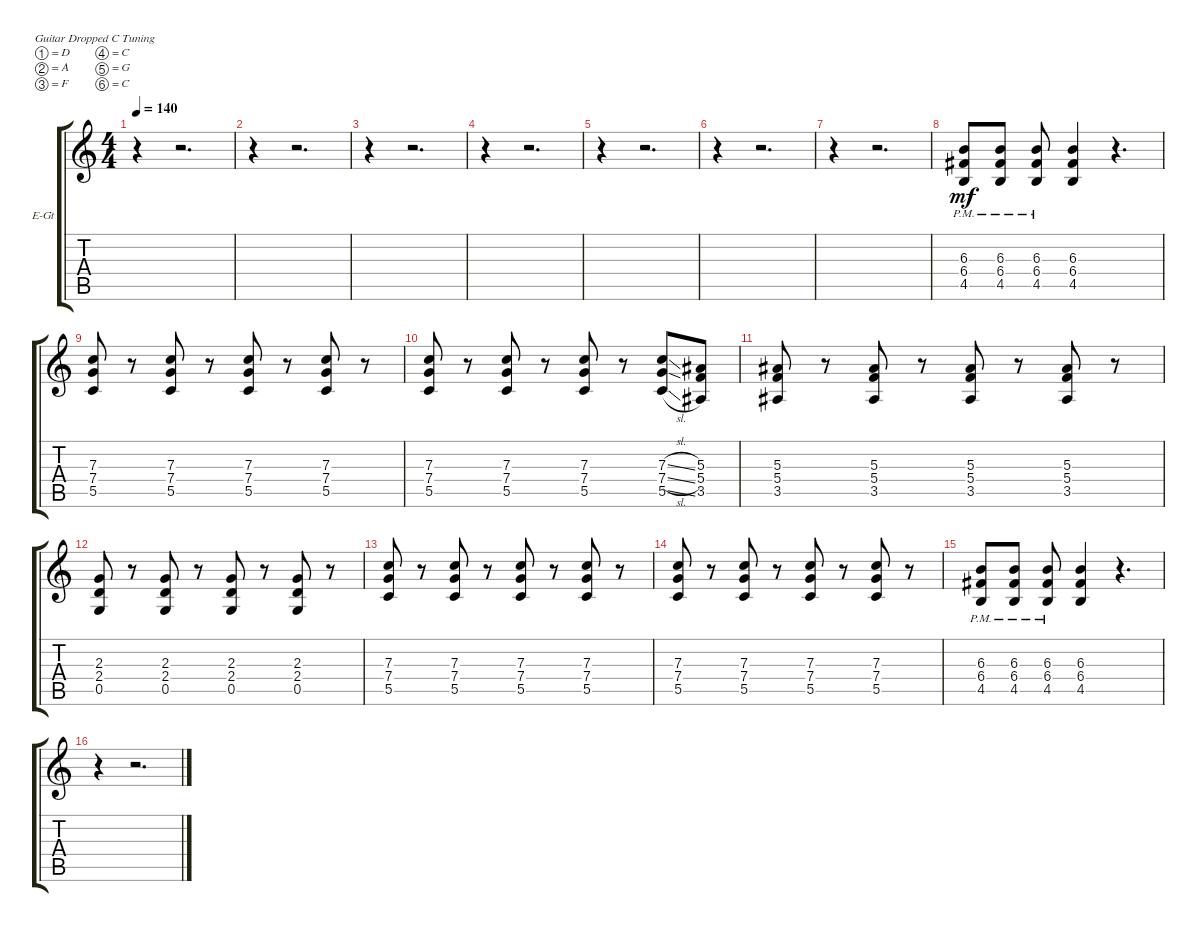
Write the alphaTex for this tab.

\bracketExtendMode groupsimilarinstruments
\firstSystemTrackNameOrientation horizontal
\otherSystemsTrackNameOrientation horizontal
\track ("Derek Jones" "E-Gt") {instrument distortionguitar}
\staff {score tabs}
\tuning (D4 A3 F3 C3 G2 C2)
\ts (4 4)
\beaming (8 2 2 2 2)
\tempo 140
\clef g2
\ks c
r.4{dy mf instrument distortionguitar} r.2{d} |
r.4 r.2{d} |
r.4 r.2{d} |
r.4 r.2{d} |
r.4 r.2{d} |
r.4 r.2{d} |
r.4 r.2{d} |
(6.3{pm} 6.4{pm} 4.5{pm}).8 (6.3{pm} 6.4{pm} 4.5{pm}).8 (6.3{pm} 6.4{pm} 4.5{pm}).8 (6.3 6.4 4.5).4 r.4{d} |
(7.3 7.4 5.5).8 r.8 (7.3 7.4 5.5).8 r.8 (7.3 7.4 5.5).8 r.8 (7.3 7.4 5.5).8 r.8 |
(7.3 7.4 5.5).8 r.8 (7.3 7.4 5.5).8 r.8 (7.3 7.4 5.5).8 r.8 (7.3{sl} 7.4{sl} 5.5{sl}).8 (5.3 5.4 3.5).8 |
(5.3 5.4 3.5).8 r.8 (5.3 5.4 3.5).8 r.8 (5.3 5.4 3.5).8 r.8 (5.3 5.4 3.5).8 r.8 |
(2.3 2.4 0.5).8 r.8 (2.3 2.4 0.5).8 r.8 (2.3 2.4 0.5).8 r.8 (2.3 2.4 0.5).8 r.8 |
(7.3 7.4 5.5).8 r.8 (7.3 7.4 5.5).8 r.8 (7.3 7.4 5.5).8 r.8 (7.3 7.4 5.5).8 r.8 |
(7.3 7.4 5.5).8 r.8 (7.3 7.4 5.5).8 r.8 (7.3 7.4 5.5).8 r.8 (7.3 7.4 5.5).8 r.8 |
(6.3{pm} 6.4{pm} 4.5{pm}).8 (6.3{pm} 6.4{pm} 4.5{pm}).8 (6.3{pm} 6.4{pm} 4.5{pm}).8 (6.3 6.4 4.5).4 r.4{d} |
r.4 r.2{d}
